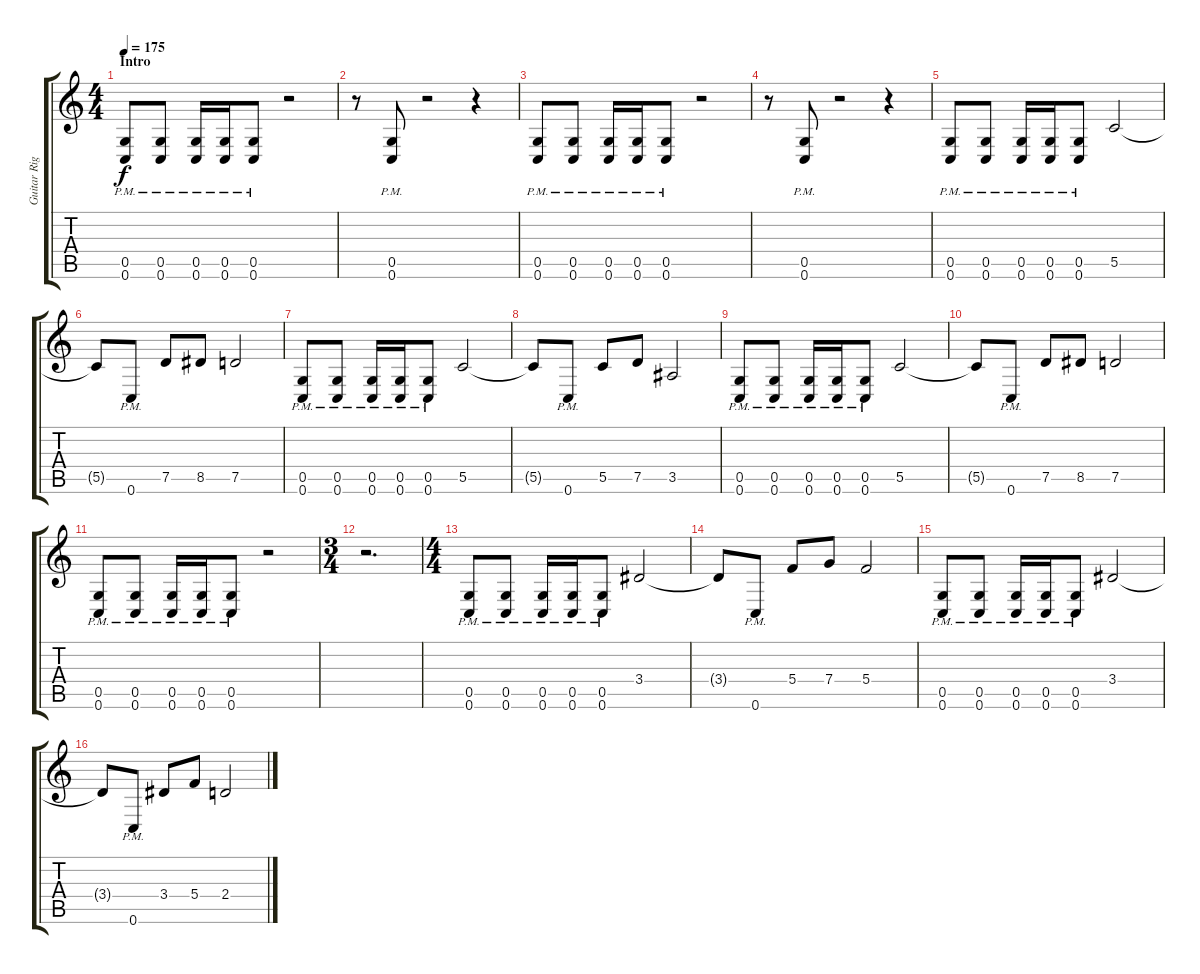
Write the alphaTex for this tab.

\track ("Guitar Right" "Guitar Rig") {instrument overdrivenguitar}
\staff {score tabs}
\tuning (D4 A3 F3 C3 G2 C2) {hide}
\ts (4 4)
\section ("" "Intro")
\tempo 175
\clef g2
\ks c
(0.5{pm} 0.6{pm}).8{dy f instrument overdrivenguitar} (0.5{pm} 0.6{pm}).8 (0.5{pm} 0.6{pm}).16 (0.5{pm} 0.6{pm}).16 (0.5{pm} 0.6{pm}).8 r.2 |
r.8 (0.5{pm} 0.6{pm}).8 r.2 r.4 |
(0.5{pm} 0.6{pm}).8 (0.5{pm} 0.6{pm}).8 (0.5{pm} 0.6{pm}).16 (0.5{pm} 0.6{pm}).16 (0.5{pm} 0.6{pm}).8 r.2 |
r.8 (0.5{pm} 0.6{pm}).8 r.2 r.4 |
(0.5{pm} 0.6{pm}).8 (0.5{pm} 0.6{pm}).8 (0.5{pm} 0.6{pm}).16 (0.5{pm} 0.6{pm}).16 (0.5{pm} 0.6{pm}).8 5.5.2 |
5.5{t}.8 0.6{pm}.8 7.5.8 8.5.8 7.5.2 |
(0.5{pm} 0.6{pm}).8 (0.5{pm} 0.6{pm}).8 (0.5{pm} 0.6{pm}).16 (0.5{pm} 0.6{pm}).16 (0.5{pm} 0.6{pm}).8 5.5.2 |
5.5{t}.8 0.6{pm}.8 5.5.8 7.5.8 3.5.2 |
(0.5{pm} 0.6{pm}).8 (0.5{pm} 0.6{pm}).8 (0.5{pm} 0.6{pm}).16 (0.5{pm} 0.6{pm}).16 (0.5{pm} 0.6{pm}).8 5.5.2 |
5.5{t}.8 0.6{pm}.8 7.5.8 8.5.8 7.5.2 |
(0.5{pm} 0.6{pm}).8 (0.5{pm} 0.6{pm}).8 (0.5{pm} 0.6{pm}).16 (0.5{pm} 0.6{pm}).16 (0.5{pm} 0.6{pm}).8 r.2 |
\ts (3 4)
r.2{d} |
\ts (4 4)
(0.5{pm} 0.6{pm}).8 (0.5{pm} 0.6{pm}).8 (0.5{pm} 0.6{pm}).16 (0.5{pm} 0.6{pm}).16 (0.5{pm} 0.6{pm}).8 3.4.2 |
3.4{t}.8 0.6{pm}.8 5.4.8 7.4.8 5.4.2 |
(0.5{pm} 0.6{pm}).8 (0.5{pm} 0.6{pm}).8 (0.5{pm} 0.6{pm}).16 (0.5{pm} 0.6{pm}).16 (0.5{pm} 0.6{pm}).8 3.4.2 |
3.4{t}.8 0.6{pm}.8 3.4.8 5.4.8 2.4.2
